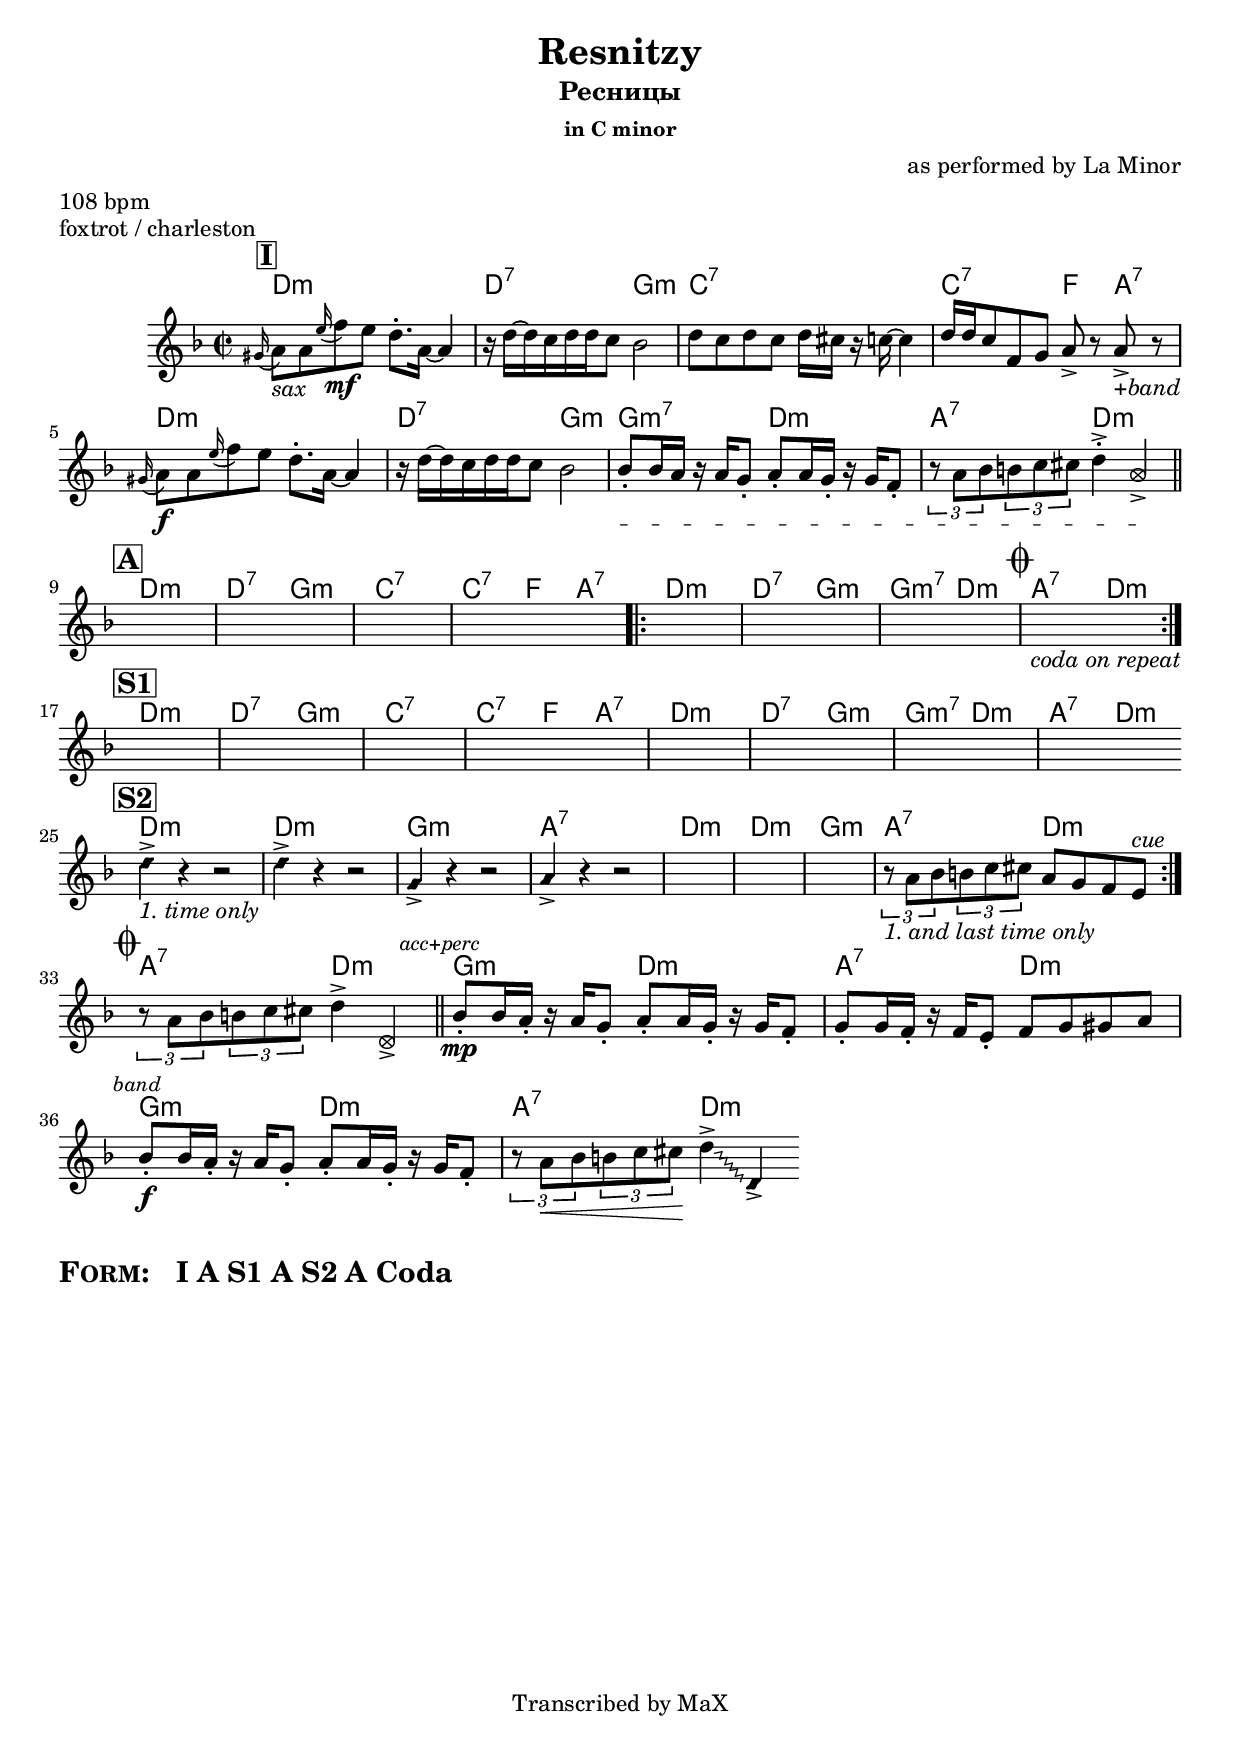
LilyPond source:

\version "2.12.3"

%
% $File$
% $HGDate: Tue, 01 Jun 2010 00:44:57 +0200 $
% $Revision$
% $Author$
%

\header {
  title = "Resnitzy"
  subtitle = "Ресницы"
  subsubtitle = "in C minor"

  composer = "as performed by La Minor"
  poet = ""
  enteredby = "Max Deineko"

  meter = "108 bpm"
  piece = "foxtrot / charleston"
  version = "0.1"

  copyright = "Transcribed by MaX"
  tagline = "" % or leave the lilypond line
}


harm = \chords {
  \set Score.skipBars = ##t
  \set Score.markFormatter = #format-mark-box-letters

  \mark \markup {\box \bold "I"}

  c1:m c2:7 f:m bes1:7 bes2:7 es4 g:7
  c1:m c2:7 f:m f:m7 c:m g:7 c:m

  \bar "||"
  \break
  \mark \markup {\box \bold "A"}

  c1:m c2:7 f:m bes1:7 bes2:7 es4 g:7
  \repeat volta 2 {
    c1:m c2:7 f:m f:m7 c:m
    \mark \markup { \musicglyph #"scripts.coda" }
    g:7 c:m
  }

  \break
  \mark \markup {\box \bold "S1"}

  c1:m c2:7 f:m bes1:7 bes2:7 es4 g:7
  c1:m c2:7 f:m f:m7 c:m g:7 c:m

  \bar "||:"
  \break
  \mark \markup {\box \bold "S2"}

  \repeat volta 2 {
    c1:m c:m f:m g:7 c1:m c:m f:m g2:7 c:m
  }

  \break
  \mark \markup { \musicglyph #"scripts.coda" }

  g2:7 c:m
  \bar "||"
  f2:m c:m g:7 c:m
  f:m c:m g:7 c:m
  \bar ".|."
}

mel = \relative c'' {
  \set Score.skipBars = ##t
  \set Score.markFormatter = #format-mark-box-letters

  \key c \minor
  \time 2/2

  \appoggiatura fis,16 g8_\markup{\italic{sax}} g \appoggiatura d'16 es8\mf d c8.-. g16 ~ g4 |
  r16 c ~ c bes c c bes8 as2 |
  c8 bes c bes c16 b r bes ~ bes4 |
  c16 c bes8 es, f g-> r g->_\markup{\italic{+band}} r |
  \appoggiatura fis16 g8\f g \appoggiatura d'16 es8 d c8.\staccato g16 ~ g4 |
  r16 c ~ c bes c c bes8 as2 |
  \textSpannerDown
  \override TextSpanner #'edge-text = #'("unisono " . "")
  as8-. \startTextSpan as16 g r g f8-.
  g8-. g16 f-. r f es8-.
  \times 2/3 { r8 g as } \times 2/3 {a8 bes b }
  c4\staccato->
  \once \override NoteHead #'style = #'xcircle
  g-> \stopTextSpan |

  s1 * 4 \repeat volta 2 {s1 * 3 s1_\markup{\italic{coda on repeat}}}

  s1 * 8

  \override NoteHead #'style = #'diamond
  \repeat volta 2 {
    c4->_\markup{\italic{1. time only}} r4 r2 | c4-> r4 r2 | f,4-> r4 r2 | g4-> r4 r2 |
    \override NoteHead #'style = #'default
    s1 * 3 |
    \times 2/3 { r8_\markup{\italic{1. and last time only}} g as } \times 2/3 {a8 bes b } g8 f es d^\markup{\italic{cue}}  |
  }

  \times 2/3 { r8 g as } \times 2/3 {a8 bes b } c4->
  \once \override NoteHead #'style = #'xcircle
  c,-> |

  \mark \markup{\small \italic{acc+perc}}
  as'8-.\mp as16 g-. r g f8-. g8-. g16 f-. r f es8-. |
  f8-. f16 es-. r es d8-. es8 f fis g |
  \mark \markup{\small \italic{band}}
  as8-.\f as16 g-. r g f8-. g8-. g16 f-. r f es8-. |
  \times 2/3 { r8 g\< as } \times 2/3 {a8 bes b\! }
  \override Glissando #'style = #'zigzag
  c4->
  \glissando
  \once \override NoteHead #'style = #'diamond
  c,-> |

}

\score {
  \transpose c d {
    <<
      \harm
      \mel
    >>
  }
}

\markup {
  \huge{
    \bold{
      \smallCaps{ Form: }
      \hspace #2.0
      I
      \hspace #0.2
      A
      \hspace #0.2
      S1
      \hspace #0.2
      A
      \hspace #0.2
      S2
      \hspace #0.2
      A
      \hspace #0.2
      Coda
    }
  }
}

\layout {
  ragged-last = ##t
}
